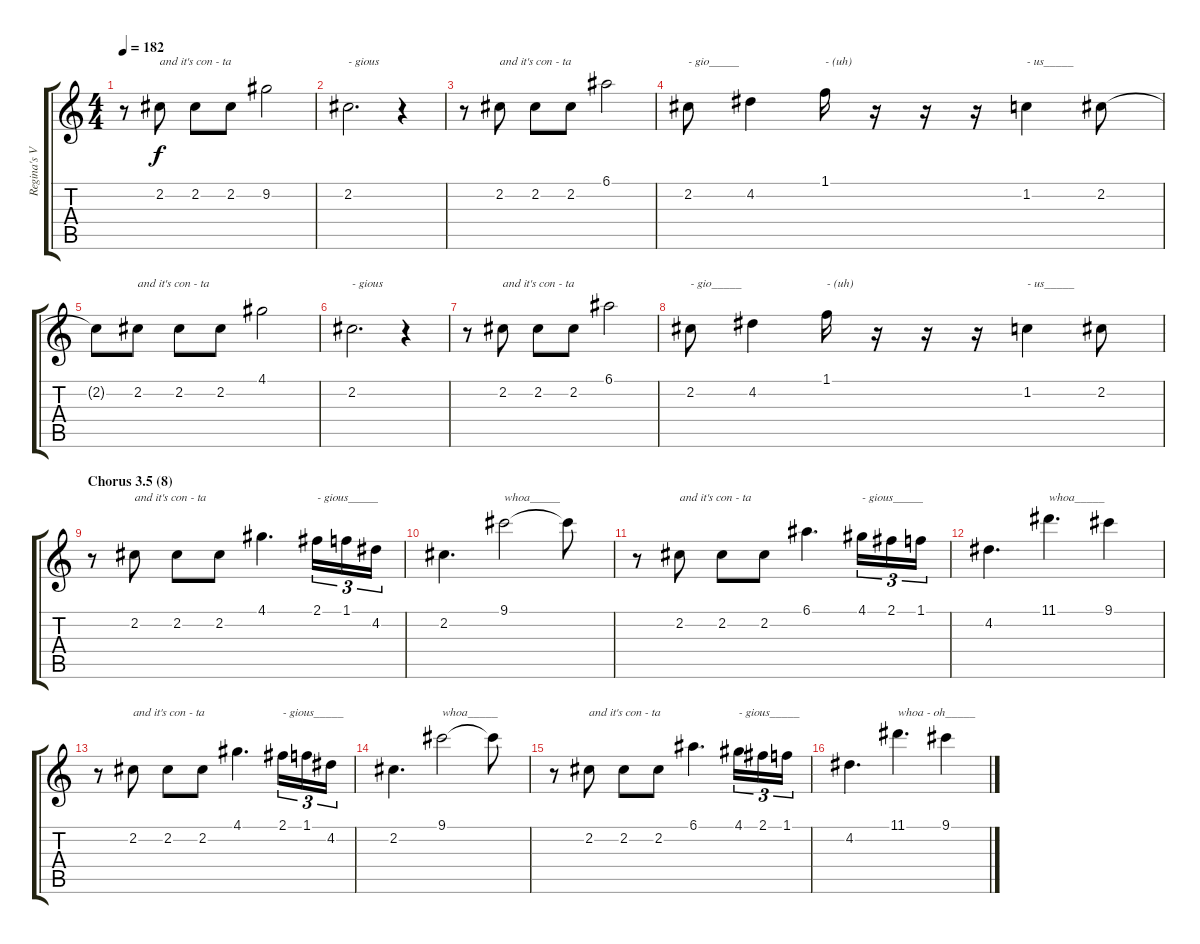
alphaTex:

\track ("Regina's Voicebox" "Regina's V") {instrument distortionguitar}
\staff {score tabs}
\tuning (E4 B3 G3 D3 A2 E2) {hide}
\ts (4 4)
\tempo 182
\clef g2
\ks c
r.8{dy f} 2.2.8{txt "and it's con - ta"} 2.2.8 2.2.8 9.2.2 |
2.2.2{d txt "- gious"} r.4 |
r.8 2.2.8{txt "and it's con - ta"} 2.2.8 2.2.8 6.1.2 |
2.2.8{txt "- gio_____"} 4.2.4 1.1.16{txt "- (uh) "} r.16 r.16 r.16 1.2.4{txt "- us_____"} 2.2.8 |
2.2{t}.8 2.2.8{txt "and it's con - ta"} 2.2.8 2.2.8 4.1.2 |
2.2.2{d txt "- gious"} r.4 |
r.8 2.2.8{txt "and it's con - ta"} 2.2.8 2.2.8 6.1.2 |
2.2.8{txt "- gio_____"} 4.2.4 1.1.16{txt "- (uh)"} r.16 r.16 r.16 1.2.4{txt "- us_____"} 2.2.8 |
\section ("" "Chorus 3.5 (8)")
r.8 2.2.8{txt "and it's con - ta"} 2.2.8 2.2.8 4.1.4{d} 2.1.16{tu (3 2) txt "- gious_____"} 1.1.16{tu (3 2)} 4.2.16{tu (3 2)} |
2.2.4{d} 9.1.2{txt "whoa_____"} 9.1{t}.8 |
r.8 2.2.8{txt "and it's con - ta"} 2.2.8 2.2.8 6.1.4{d} 4.1.16{tu (3 2) txt "- gious_____"} 2.1.16{tu (3 2)} 1.1.16{tu (3 2)} |
4.2.4{d} 11.1.4{d txt "whoa_____"} 9.1.4 |
r.8 2.2.8{txt "and it's con - ta"} 2.2.8 2.2.8 4.1.4{d} 2.1.16{tu (3 2) txt "- gious_____"} 1.1.16{tu (3 2)} 4.2.16{tu (3 2)} |
2.2.4{d} 9.1.2{txt "whoa_____"} 9.1{t}.8 |
r.8 2.2.8{txt "and it's con - ta"} 2.2.8 2.2.8 6.1.4{d} 4.1.16{tu (3 2) txt "- gious_____"} 2.1.16{tu (3 2)} 1.1.16{tu (3 2)} |
4.2.4{d} 11.1.4{d txt "whoa - oh_____"} 9.1.4
